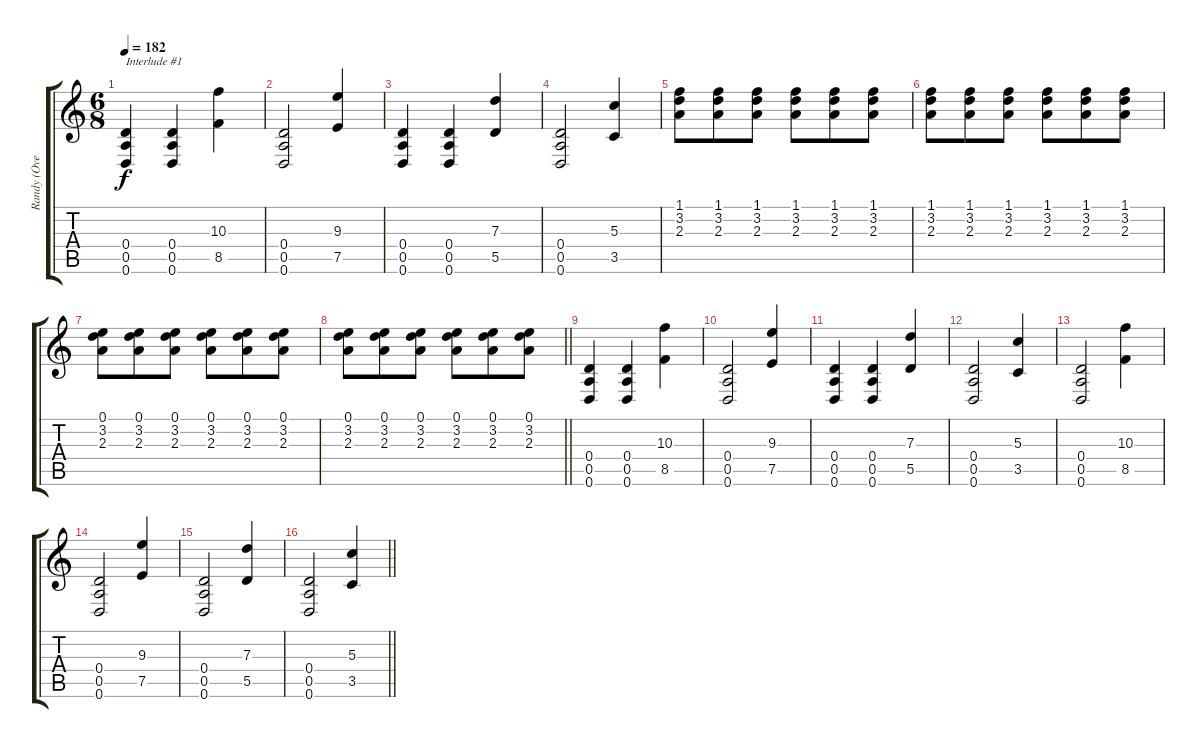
\track ("Randy (Overdriven Guitar)" "Randy (Ove") {instrument overdrivenguitar}
\staff {score tabs}
\tuning (E4 B3 G3 D3 A2 D2) {hide}
\ts (6 8)
\tempo 182
\clef g2
\ks c
(0.4 0.5 0.6).4{txt "Interlude #1" dy f} (0.4 0.5 0.6).4 (10.3 8.5).4 |
(0.4 0.5 0.6).2 (9.3 7.5).4 |
(0.4 0.5 0.6).4 (0.4 0.5 0.6).4 (7.3 5.5).4 |
(0.4 0.5 0.6).2 (5.3 3.5).4 |
(1.1 3.2 2.3).8 (1.1 3.2 2.3).8 (1.1 3.2 2.3).8 (1.1 3.2 2.3).8 (1.1 3.2 2.3).8 (1.1 3.2 2.3).8 |
(1.1 3.2 2.3).8 (1.1 3.2 2.3).8 (1.1 3.2 2.3).8 (1.1 3.2 2.3).8 (1.1 3.2 2.3).8 (1.1 3.2 2.3).8 |
(0.1 3.2 2.3).8 (0.1 3.2 2.3).8 (0.1 3.2 2.3).8 (0.1 3.2 2.3).8 (0.1 3.2 2.3).8 (0.1 3.2 2.3).8 |
\barLineRight lightlight
(0.1 3.2 2.3).8 (0.1 3.2 2.3).8 (0.1 3.2 2.3).8 (0.1 3.2 2.3).8 (0.1 3.2 2.3).8 (0.1 3.2 2.3).8 |
(0.4 0.5 0.6).4 (0.4 0.5 0.6).4 (10.3 8.5).4 |
(0.4 0.5 0.6).2 (9.3 7.5).4 |
(0.4 0.5 0.6).4 (0.4 0.5 0.6).4 (7.3 5.5).4 |
(0.4 0.5 0.6).2 (5.3 3.5).4 |
(0.4 0.5 0.6).2 (10.3 8.5).4 |
(0.4 0.5 0.6).2 (9.3 7.5).4 |
(0.4 0.5 0.6).2 (7.3 5.5).4 |
\barLineRight lightlight
(0.4 0.5 0.6).2 (5.3 3.5).4
